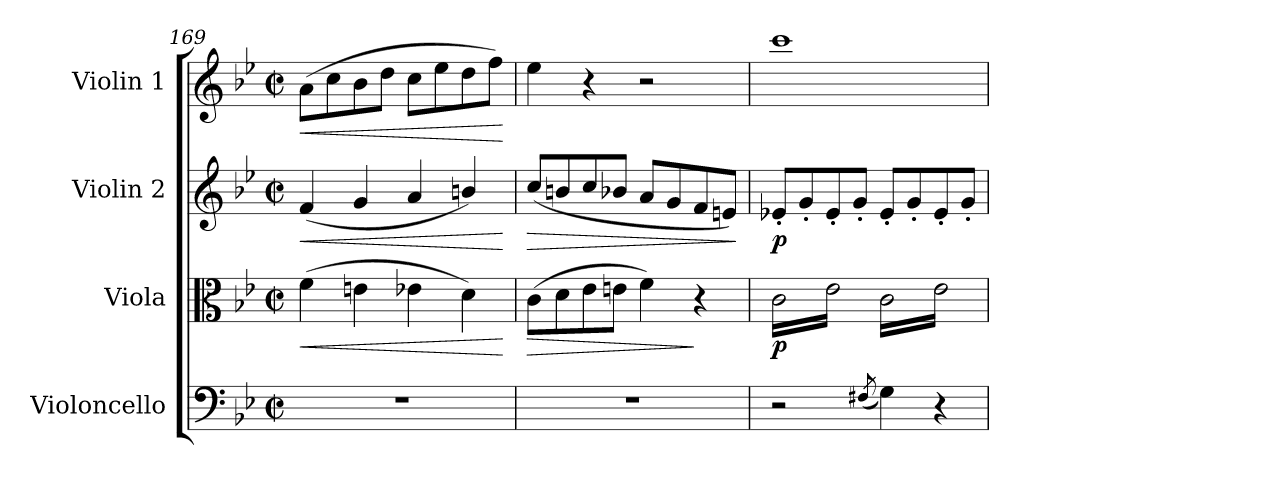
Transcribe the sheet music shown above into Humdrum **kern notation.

**kern	**kern	**dynam	**kern	**dynam	**kern	**dynam
*part4	*part3	*part3	*part2	*part2	*part1	*part1
*staff4	*staff3	*staff3	*staff2	*staff2	*staff1	*staff1
*I"Violoncello	*I"Viola	*	*I"Violin 2	*	*I"Violin 1	*
*I'Vc	*I'Vla	*	*I'Vln	*	*I'Vln	*
!!LO:LB:g=z
*clefF4	*clefC3	*	*clefG2	*	*clefG2	*
*k[b-e-]	*k[b-e-]	*	*k[b-e-]	*	*k[b-e-]	*
*M2/2	*M2/2	*	*M2/2	*	*M2/2	*
*met(c|)	*met(c|)	*	*met(c|)	*	*met(c|)	*
=169	=169	=169	=169	=169	=169	=169
!	!	!LO:HP:b	!	!LO:HP:b	!	!LO:HP:b
1r	(>4f\	<	(<4f/	<	(>8a\L	<
.	.	.	.	.	8cc\	.
.	4en\	.	4g/	.	8b-\	.
.	.	.	.	.	8dd\J	.
.	4e-X\	.	4a/	.	8cc\L	.
.	.	.	.	.	8ee-\	.
.	4d\)	.	4bn/)	.	8dd\	.
.	.	.	.	.	8ff\J)	.
.	.	[	.	[	.	[
=170	=170	=170	=170	=170	=170	=170
!	!	!LO:HP:b	!	!LO:HP:b	!	!
1r	(>8c\L	>	(8cc/L	>	4ee-\	.
.	8d\	.	8bn/	.	.	.
.	8e-\	.	8cc/	.	4r	.
.	8en\J	.	8b-X/J	.	.	.
.	4f\)	.	8a/L	.	2r	.
.	.	.	8g/	.	.	.
.	4r	]	8f/	.	.	.
.	.	.	8en/J)	.	.	.
.	.	.	.	]	.	.
=171	=171	=171	=171	=171	=171	=171
!	!	!LO:DY:b	!	!LO:DY:b	!	!
*	*tremolo	*	*	*	*	*
2r	16c\LL	p	8e-X'/L	p	1ccc	.
.	16e-\	.	.	.	.	.
.	16c\	.	8g'/	.	.	.
.	16e-\	.	.	.	.	.
.	16c\	.	8e-'/	.	.	.
.	16e-\	.	.	.	.	.
.	16c\	.	8g'/J	.	.	.
.	16e-\JJ	.	.	.	.	.
(8qF#X/	.	.	.	.	.	.
4G\)	16c\LL	.	8e-'/L	.	.	.
.	16e-\	.	.	.	.	.
.	16c\	.	8g'/	.	.	.
.	16e-\	.	.	.	.	.
4r	16c\	.	8e-'/	.	.	.
.	16e-\	.	.	.	.	.
.	16c\	.	8g'/J	.	.	.
.	16e-\JJ	.	.	.	.	.
*	*Xtremolo	*	*	*	*	*
.	.	.	.	.	.	.
.	.	.	.	.	.	.
.	.	.	.	.	.	.
.	.	.	.	.	.	.
=	=	=	=	=	=	=
*-	*-	*-	*-	*-	*-	*-
